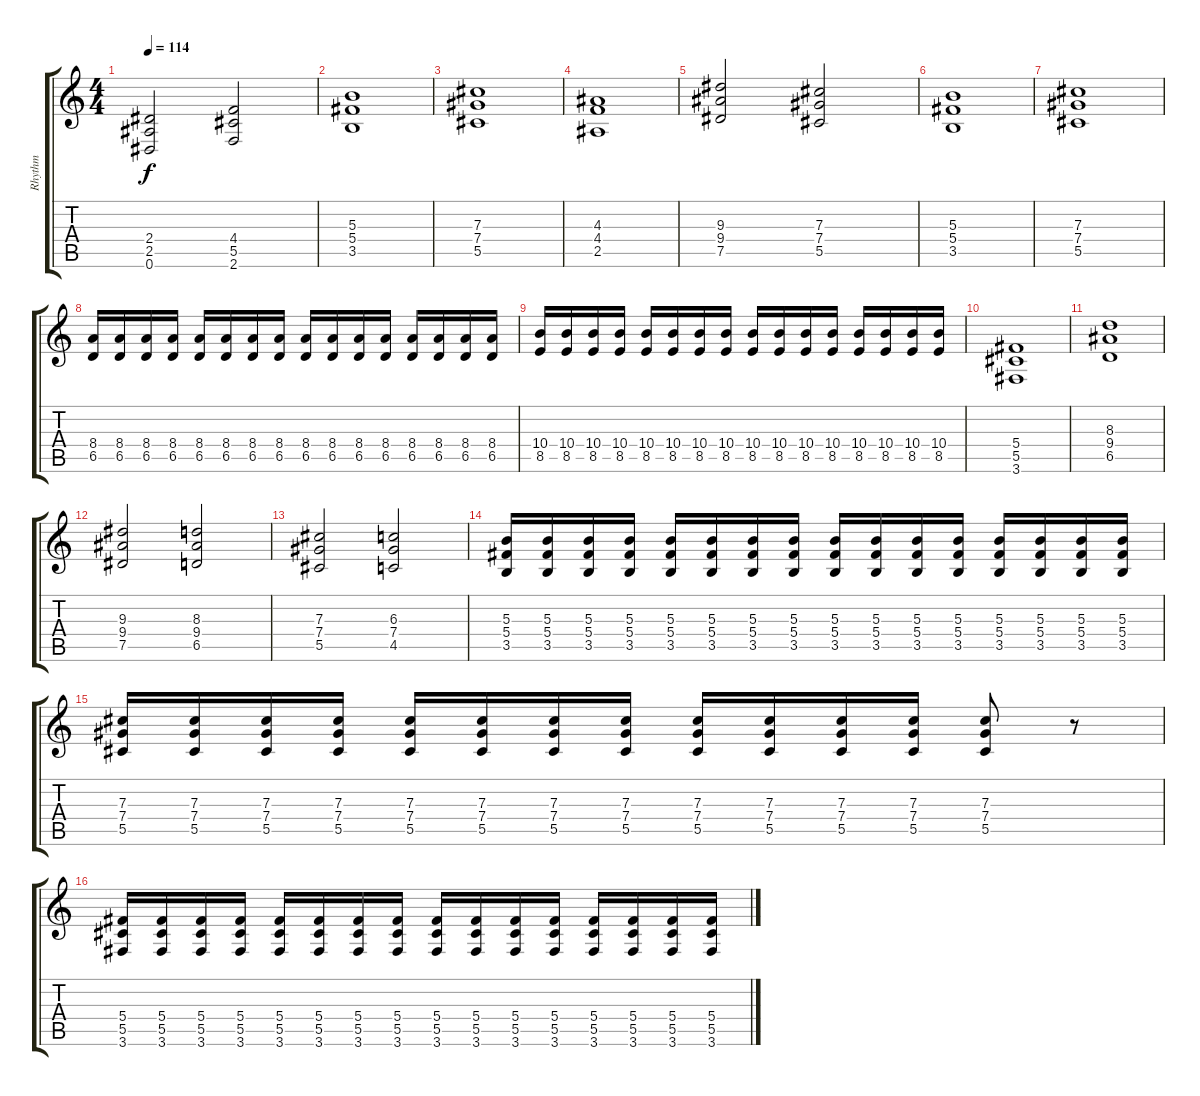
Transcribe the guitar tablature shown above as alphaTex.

\track ("Rhythm" "Rhythm") {instrument overdrivenguitar}
\staff {score tabs}
\tuning (Eb4 Bb3 Gb3 Db3 Ab2 Eb2) {hide}
\ts (4 4)
\tempo 114
\clef g2
\ks c
(2.4 2.5 0.6).2{dy f} (4.4 5.5 2.6).2 |
(5.3 5.4 3.5).1 |
(7.3 7.4 5.5).1 |
(4.3 4.4 2.5).1 |
(9.3 9.4 7.5).2 (7.3 7.4 5.5).2 |
(5.3 5.4 3.5).1 |
(7.3 7.4 5.5).1 |
(8.4 6.5).16 (8.4 6.5).16 (8.4 6.5).16 (8.4 6.5).16 (8.4 6.5).16 (8.4 6.5).16 (8.4 6.5).16 (8.4 6.5).16 (8.4 6.5).16 (8.4 6.5).16 (8.4 6.5).16 (8.4 6.5).16 (8.4 6.5).16 (8.4 6.5).16 (8.4 6.5).16 (8.4 6.5).16 |
(10.4 8.5).16 (10.4 8.5).16 (10.4 8.5).16 (10.4 8.5).16 (10.4 8.5).16 (10.4 8.5).16 (10.4 8.5).16 (10.4 8.5).16 (10.4 8.5).16 (10.4 8.5).16 (10.4 8.5).16 (10.4 8.5).16 (10.4 8.5).16 (10.4 8.5).16 (10.4 8.5).16 (10.4 8.5).16 |
(5.4 5.5 3.6).1 |
(8.3 9.4 6.5).1 |
(9.3 9.4 7.5).2 (8.3 9.4 6.5).2 |
(7.3 7.4 5.5).2 (6.3 7.4 4.5).2 |
(5.3 5.4 3.5).16 (5.3 5.4 3.5).16 (5.3 5.4 3.5).16 (5.3 5.4 3.5).16 (5.3 5.4 3.5).16 (5.3 5.4 3.5).16 (5.3 5.4 3.5).16 (5.3 5.4 3.5).16 (5.3 5.4 3.5).16 (5.3 5.4 3.5).16 (5.3 5.4 3.5).16 (5.3 5.4 3.5).16 (5.3 5.4 3.5).16 (5.3 5.4 3.5).16 (5.3 5.4 3.5).16 (5.3 5.4 3.5).16 |
(7.3 7.4 5.5).16 (7.3 7.4 5.5).16 (7.3 7.4 5.5).16 (7.3 7.4 5.5).16 (7.3 7.4 5.5).16 (7.3 7.4 5.5).16 (7.3 7.4 5.5).16 (7.3 7.4 5.5).16 (7.3 7.4 5.5).16 (7.3 7.4 5.5).16 (7.3 7.4 5.5).16 (7.3 7.4 5.5).16 (7.3 7.4 5.5).8 r.8 |
(5.4 5.5 3.6).16 (5.4 5.5 3.6).16 (5.4 5.5 3.6).16 (5.4 5.5 3.6).16 (5.4 5.5 3.6).16 (5.4 5.5 3.6).16 (5.4 5.5 3.6).16 (5.4 5.5 3.6).16 (5.4 5.5 3.6).16 (5.4 5.5 3.6).16 (5.4 5.5 3.6).16 (5.4 5.5 3.6).16 (5.4 5.5 3.6).16 (5.4 5.5 3.6).16 (5.4 5.5 3.6).16 (5.4 5.5 3.6).16
